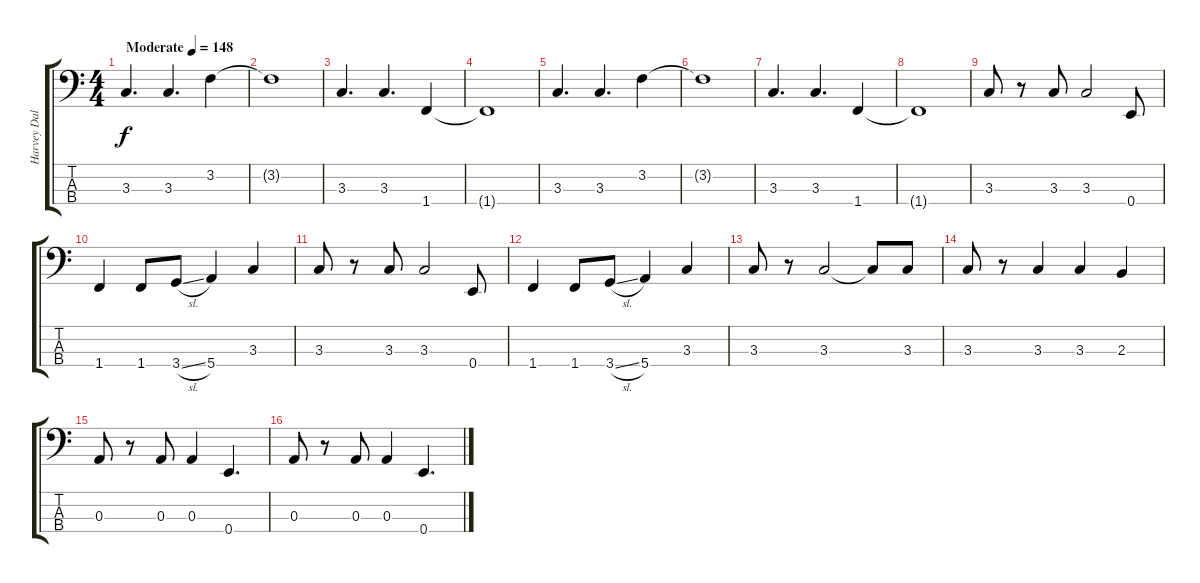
\track ("Harvey Dalton Arnold Bass" "Harvey Dal") {instrument electricbassfinger}
\staff {score tabs}
\tuning (G2 D2 A1 E1) {hide}
\ts (4 4)
\tempo (148 "Moderate")
\clef f4
\ks c
3.3.4{d dy f instrument electricbassfinger} 3.3.4{d} 3.2.4 |
3.2{t}.1 |
3.3.4{d} 3.3.4{d} 1.4.4 |
1.4{t}.1 |
3.3.4{d} 3.3.4{d} 3.2.4 |
3.2{t}.1 |
3.3.4{d} 3.3.4{d} 1.4.4 |
1.4{t}.1 |
3.3.8 r.8 3.3.8 3.3.2 0.4.8 |
1.4.4 1.4.8 3.4{sl}.8 5.4.4 3.3.4 |
3.3.8 r.8 3.3.8 3.3.2 0.4.8 |
1.4.4 1.4.8 3.4{sl}.8 5.4.4 3.3.4 |
3.3.8 r.8 3.3.2 3.3{t}.8 3.3.8 |
3.3.8 r.8 3.3.4 3.3.4 2.3.4 |
0.3.8 r.8 0.3.8 0.3.4 0.4.4{d} |
0.3.8 r.8 0.3.8 0.3.4 0.4.4{d}
